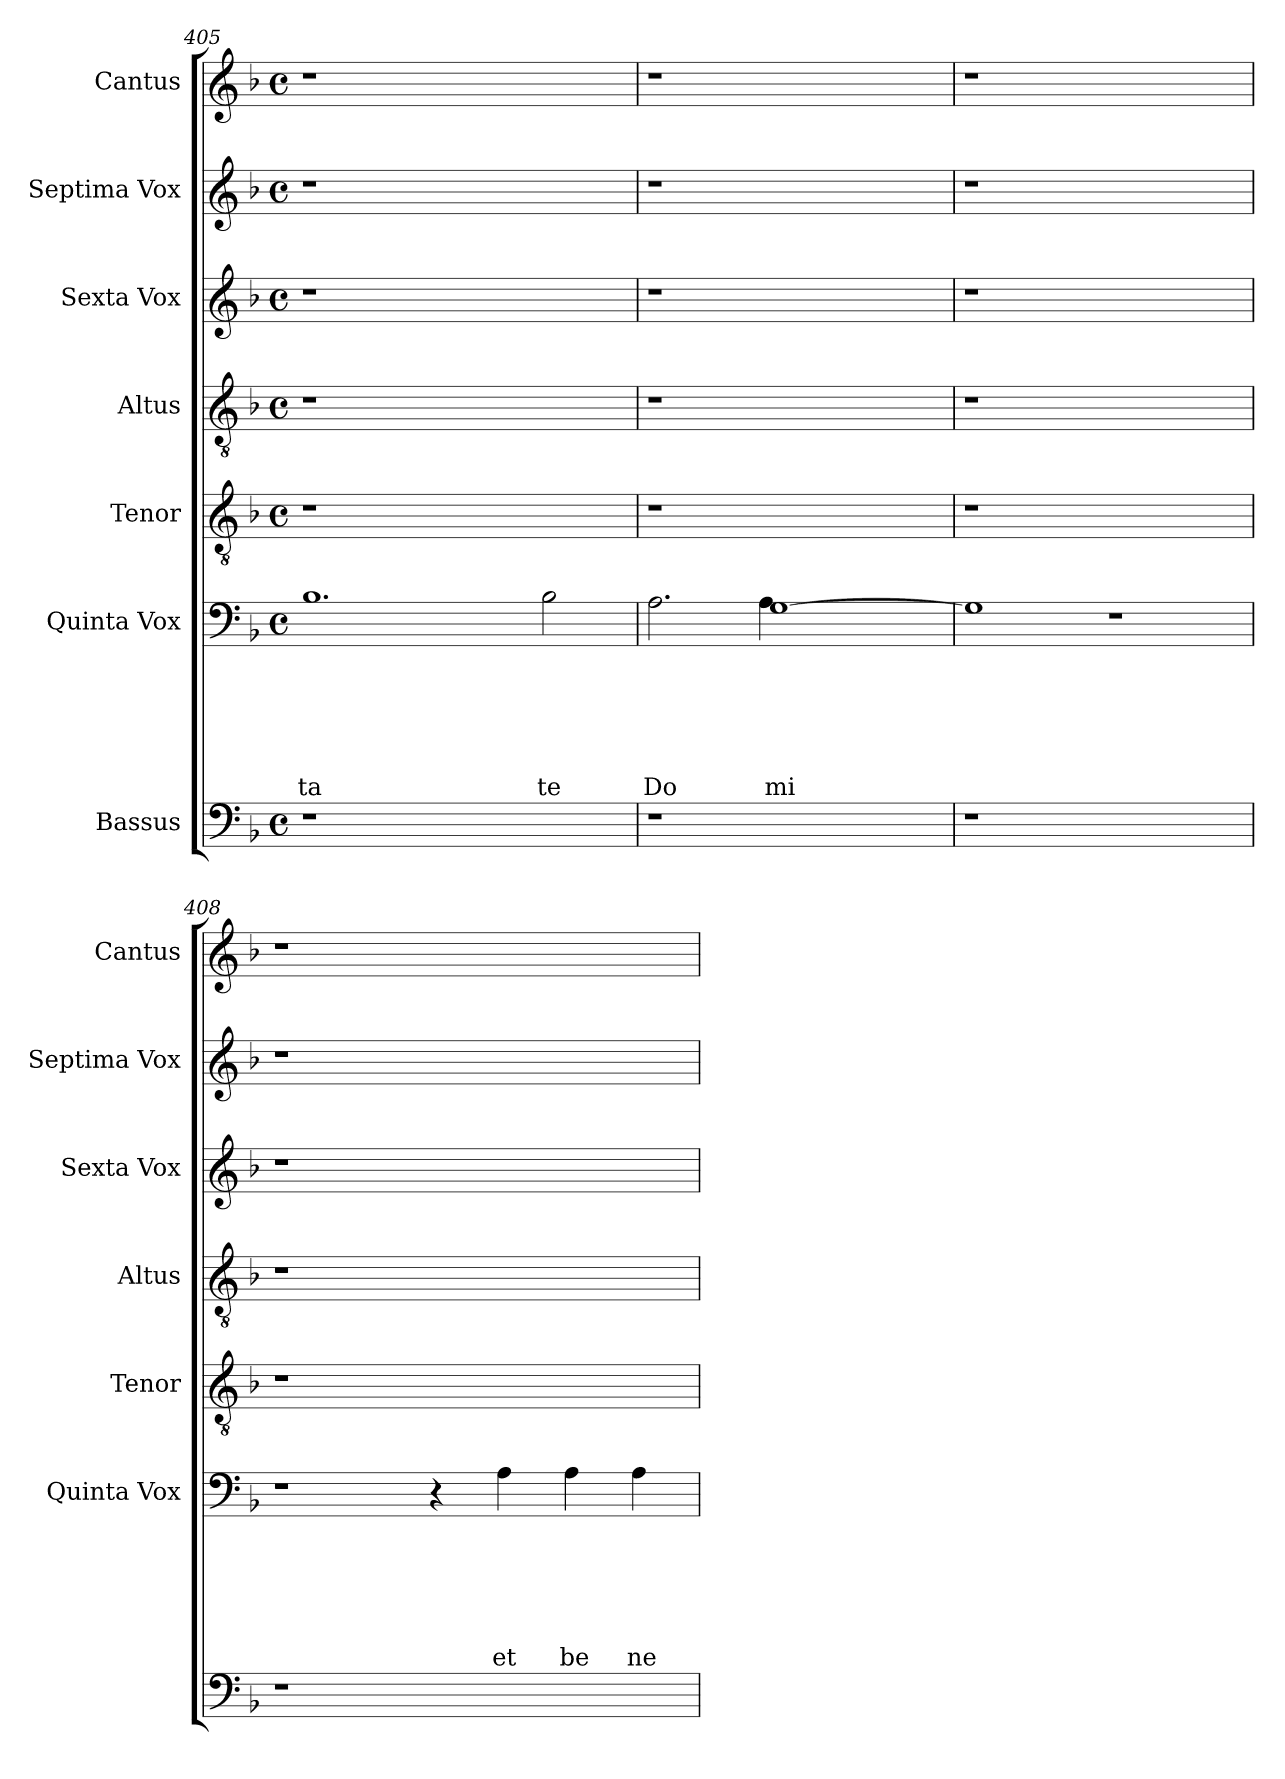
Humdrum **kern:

**kern	**kern	**text	**text	**text	**text	**text	**text	**kern	**kern	**kern	**kern	**kern
*part7	*part6	*part6	*part6	*part6	*part6	*part6	*part6	*part5	*part4	*part3	*part2	*part1
*staff7	*staff6	*staff6	*staff6	*staff6	*staff6	*staff6	*staff6	*staff5	*staff4	*staff3	*staff2	*staff1
*I"Bassus	*I"Quinta Vox	*	*	*	*	*	*	*I"Tenor	*I"Altus	*I"Sexta Vox	*I"Septima Vox	*I"Cantus
*	*I'Quinta Vox	*	*	*	*	*	*	*I'Tenor	*I'Altus	*I'Sexta Vox	*I'Septima Vox	*I'Cantus
*clefF4	*clefF4	*	*	*	*	*	*	*clefGv2	*clefGv2	*clefG2	*clefG2	*clefG2
*k[b-]	*k[b-]	*	*	*	*	*	*	*k[b-]	*k[b-]	*k[b-]	*k[b-]	*k[b-]
*F:	*F:	*	*	*	*	*	*	*F:	*F:	*F:	*F:	*F:
*M4/4	*M4/4	*	*	*	*	*	*	*M4/4	*M4/4	*M4/4	*M4/4	*M4/4
*met(c)	*met(c)	*	*	*	*	*	*	*met(c)	*met(c)	*met(c)	*met(c)	*met(c)
=405	=405	=405	=405	=405	=405	=405	=405	=405	=405	=405	=405	=405
!	!	!	!	!	!	!	!LO:LY:b	!	!	!	!	!
1r	1.B-	.	.	.	.	.	ta	1r	1r	1r	1r	1r
1ryy	.	.	.	.	.	.	.	1ryy	1ryy	1ryy	1ryy	1ryy
!	!	!	!	!	!	!	!LO:LY:b	!	!	!	!	!
.	2B-\	.	.	.	.	.	te	.	.	.	.	.
=406	=406	=406	=406	=406	=406	=406	=406	=406	=406	=406	=406	=406
*	*^	*	*	*	*	*	*	*	*	*	*	*
!	!	!	!	!	!	!	!	!LO:LY:b	!	!	!	!	!
1r	2.ryy	2.A\	.	.	.	.	.	Do	1r	1r	1r	1r	1r
!	!	!	!	!	!	!	!	!LO:LY:b	!	!	!	!	!
!	!	!	!	!	!	!	!	!LO:LY:b	!	!	!	!	!
.	[<1G	4A\	.	.	.	.	.	mi	.	.	.	.	.
2.ryy	.	2.ryy	.	.	.	.	.	.	2.ryy	2.ryy	2.ryy	2.ryy	2.ryy
*	*v	*v	*	*	*	*	*	*	*	*	*	*	*
!!LO:LB:g=z
=407	=407	=407	=407	=407	=407	=407	=407	=407	=407	=407	=407	=407
1r	1G]	.	.	.	.	.	.	1r	1r	1r	1r	1r
1ryy	1r	.	.	.	.	.	.	1ryy	1ryy	1ryy	1ryy	1ryy
=408	=408	=408	=408	=408	=408	=408	=408	=408	=408	=408	=408	=408
1r	1r	.	.	.	.	.	.	1r	1r	1r	1r	1r
1ryy	4r	.	.	.	.	.	.	1ryy	1ryy	1ryy	1ryy	1ryy
!	!	!	!	!	!	!	!LO:LY:b	!	!	!	!	!
.	4A\	.	.	.	.	.	et	.	.	.	.	.
!	!	!	!	!	!	!	!LO:LY:b	!	!	!	!	!
.	4A\	.	.	.	.	.	be	.	.	.	.	.
!	!	!	!	!	!	!	!LO:LY:b	!	!	!	!	!
.	4A\	.	.	.	.	.	ne	.	.	.	.	.
=	=	=	=	=	=	=	=	=	=	=	=	=
*-	*-	*-	*-	*-	*-	*-	*-	*-	*-	*-	*-	*-
